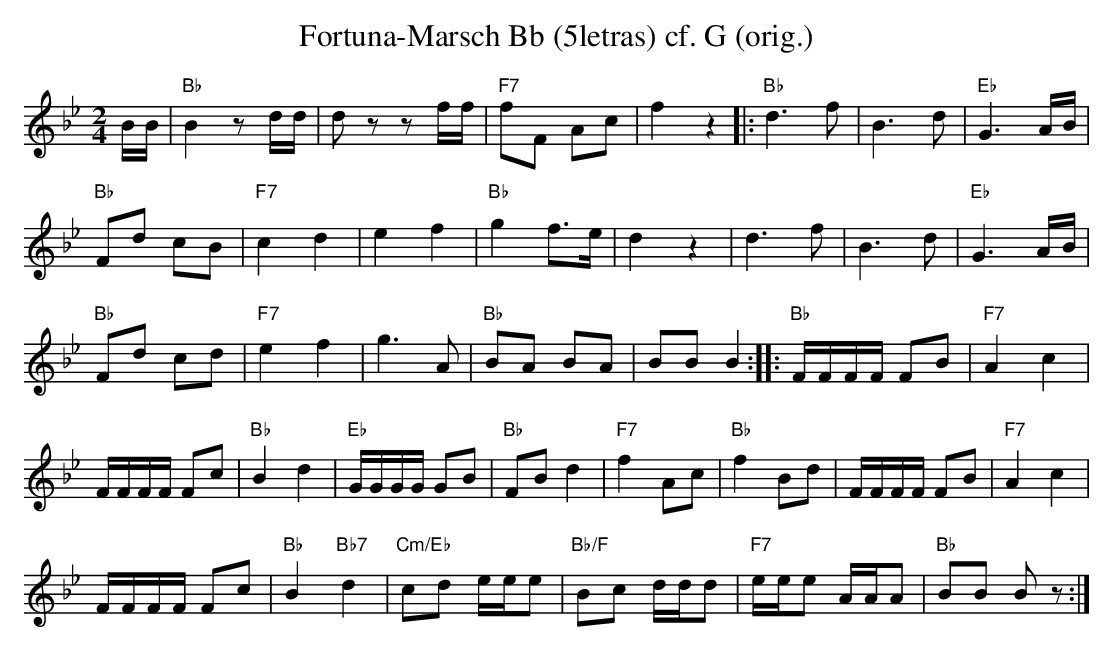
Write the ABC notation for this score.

X:1
T:Fortuna-Marsch Bb (5letras) cf. G (orig.)
M:2/4
L:1/8
K:Bbmaj%%MIDI gchordon
B/2B/2 | "Bb"B2zd/2d/2 | d zzf/2f/2 | "F7"fF Ac | f2z2 |: "Bb"d3f | B3d | "Eb"G3 A/2B/2 |
"Bb"Fd cB | "F7"c2d2 | e2f2 | "Bb"g2 f>e | d2z2 | d3f | B3d | "Eb"G3 A/2B/2 |
"Bb"Fd cd | "F7"e2f2 | g3A | "Bb"BA BA | BB B2 :: "Bb"F/2F/2F/2F/2 FB | "F7"A2c2 |
F/2F/2F/2F/2 Fc | "Bb"B2d2 | "Eb"G/2G/2G/2G/2 GB | "Bb"FB d2 | "F7"f2 Ac | "Bb"f2 Bd | F/2F/2F/2F/2 FB | "F7"A2c2 |
F/2F/2F/2F/2 Fc | "Bb"B2"Bb7"d2 | "Cm/Eb"cd e/2e/2e | "Bb/F"Bc d/2d/2d | "F7"e/2e/2e A/2A/2A | "Bb"BB Bz :|
